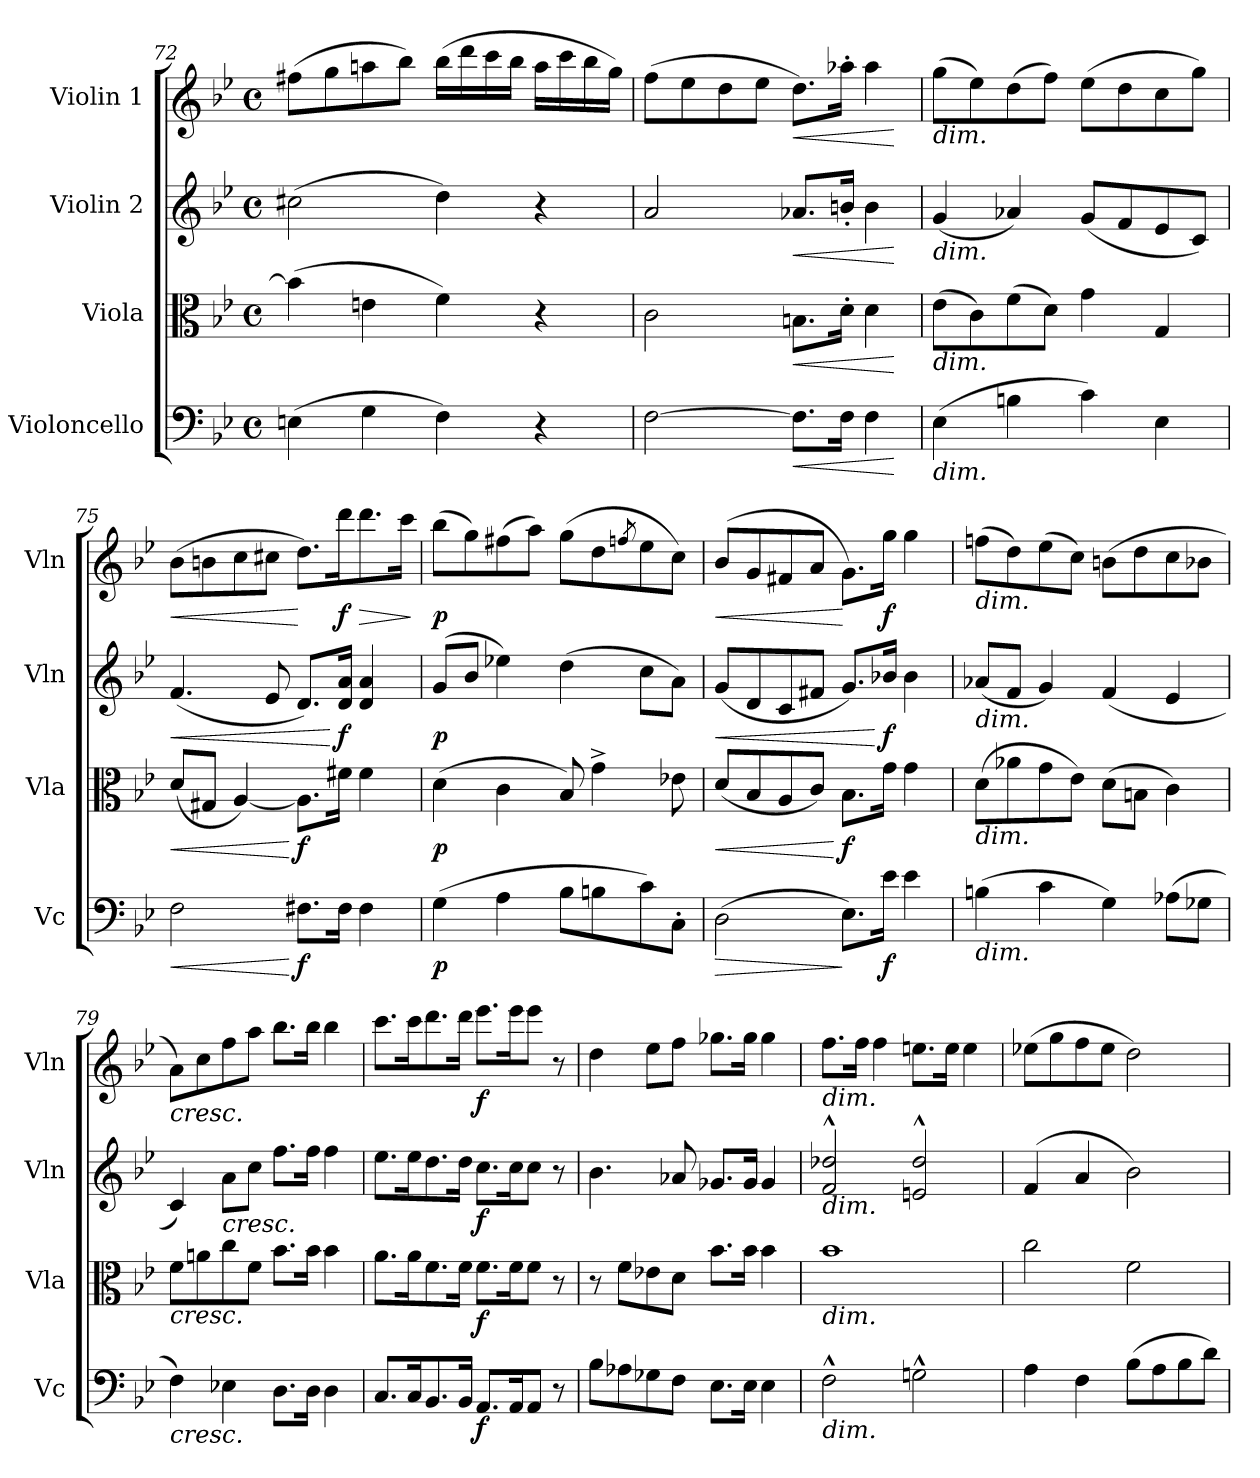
**kern	**dynam	**kern	**dynam	**kern	**dynam	**kern	**dynam
*part4	*part4	*part3	*part3	*part2	*part2	*part1	*part1
*staff4	*staff4	*staff3	*staff3	*staff2	*staff2	*staff1	*staff1
*I"Violoncello	*	*I"Viola	*	*I"Violin 2	*	*I"Violin 1	*
*I'Vc	*	*I'Vla	*	*I'Vln	*	*I'Vln	*
!!LO:LB:g=z
*clefF4	*	*clefC3	*	*clefG2	*	*clefG2	*
*k[b-e-]	*	*k[b-e-]	*	*k[b-e-]	*	*k[b-e-]	*
*M4/4	*	*M4/4	*	*M4/4	*	*M4/4	*
*met(c)	*	*met(c)	*	*met(c)	*	*met(c)	*
=72	=72	=72	=72	=72	=72	=72	=72
(>4En\	.	(>4b-\]	.	(>2cc#X\	.	(>8ff#X\L	.
.	.	.	.	.	.	8gg\	.
4G\	.	4en\	.	.	.	8aan\	.
.	.	.	.	.	.	8bb-\J)	.
4F\)	.	4f\)	.	4dd\)	.	(>16bb-\LL	.
.	.	.	.	.	.	16ddd\	.
.	.	.	.	.	.	16ccc\	.
.	.	.	.	.	.	16bb-\JJ	.
4r	.	4r	.	4r	.	16aa\LL	.
.	.	.	.	.	.	16ccc\	.
.	.	.	.	.	.	16bb-\	.
.	.	.	.	.	.	16gg\JJ)	.
=73	=73	=73	=73	=73	=73	=73	=73
[2F\	.	2c\	.	2a/	.	(>8ff\L	.
.	.	.	.	.	.	8ee-\	.
.	.	.	.	.	.	8dd\	.
.	.	.	.	.	.	8ee-\J	.
!	!LO:HP:b	!	!LO:HP:b	!	!LO:HP:b	!	!LO:HP:b
8.F\L]	<	8.Bn\L	<	8.a-X/L	<	8.dd\L)	<
16F\Jk	.	16d'\Jk	.	16bn'/Jk	.	16aa-X'\Jk	.
4F\	.	4d\	.	4b\	.	4aa-\	.
.	[	.	[	.	[	.	[
=74	=74	=74	=74	=74	=74	=74	=74
!	!	!	!	!	!	!LO:TX:b:i:t=dim.	!
!	!	!	!	!LO:TX:b:i:t=dim.	!	!	!
!	!	!LO:TX:b:i:t=dim.	!	!	!	!	!
!LO:TX:b:i:t=dim.	!	!	!	!	!	!	!
(>4E-\	.	(>8e-\L	.	(<4g/	.	(>8gg\L	.
.	.	8c\)	.	.	.	8ee-\)	.
4Bn\	.	(>8f\	.	4a-X/)	.	(>8dd\	.
.	.	8d\J)	.	.	.	8ff\J)	.
4c\)	.	4g\	.	(<8g/L	.	(>8ee-\L	.
.	.	.	.	8f/	.	8dd\	.
4E-\	.	4G/	.	8e-/	.	8cc\	.
.	.	.	.	8c/J)	.	8gg\J)	.
=75	=75	=75	=75	=75	=75	=75	=75
!	!LO:HP:b	!	!LO:HP:b	!	!LO:HP:b	!	!LO:HP:b
2F\	<	(<8d/L	<	(<4.f/	<	(>8b-\L	<
.	.	8G#X/J	.	.	.	8bn\	.
.	.	[4A/)	.	.	.	8cc\	.
.	.	.	.	8e-/	.	8cc#X\J	.
!	!LO:DY:n=1:b	!	!LO:DY:n=1:b	!	!	!	!
8.F#X\L	[ f	8.A\L]	[ f	8.d/L)	.	8.dd\L)	[
!	!	!	!	!	!LO:DY:n=1:b	!	!LO:DY:b
16F#\Jk	.	16f#X\Jk	.	16d/ 16a/Jk	[ f	16ddd\K	f
!	!	!	!	!	!	!	!LO:HP:b
4F#\	.	4f#\	.	4d/ 4a/	.	8.ddd\	>
.	.	.	.	.	.	16ccc\Jk	.
.	.	.	.	.	.	.	]
=76	=76	=76	=76	=76	=76	=76	=76
!	!LO:DY:b	!	!LO:DY:b	!	!LO:DY:b	!	!LO:DY:b
(>4G\	p	(>4d\	p	(>8g/L	p	(>8bb-\L	p
.	.	.	.	8b-/J	.	8gg\)	.
4A\	.	4c\	.	4ee-X\)	.	(>8ff#X\	.
.	.	.	.	.	.	8aa\J)	.
8B-\L	.	8B-/)	.	(>4dd\	.	(>8gg\L	.
8Bn\	.	4g^\	.	.	.	8dd\	.
.	.	.	.	.	.	8qffn/	.
8c\)	.	.	.	8cc\L	.	8ee-\	.
8C'\J	.	8e-X\	.	8a\J)	.	8cc\J)	.
=77	=77	=77	=77	=77	=77	=77	=77
!	!LO:HP:b	!	!LO:HP:b	!	!LO:HP:b	!	!LO:HP:b
(>2D\	>	(<8d/L	<	(<8g/L	<	(>8b-/L	<
.	.	8B-/	.	8d/	.	8g/	.
.	.	8A/	.	8c/	.	8f#X/	.
.	.	8c/J)	.	8f#X/J	.	8a/J	.
!	!	!	!LO:DY:n=1:b	!	!	!	!
8.E-\L)	]	8.B-\L	[ f	8.g/L)	.	8.g\L)	[
!	!LO:DY:b	!	!	!	!LO:DY:n=1:b	!	!LO:DY:b
16e-\Jk	f	16g\Jk	.	16b-X/Jk	[ f	16gg\Jk	f
4e-\	.	4g\	.	4b-\	.	4gg\	.
=78	=78	=78	=78	=78	=78	=78	=78
!	!	!	!	!	!	!LO:TX:b:i:t=dim.	!
!	!	!	!	!LO:TX:b:i:t=dim.	!	!	!
!	!	!LO:TX:b:i:t=dim.	!	!	!	!	!
!LO:TX:b:i:t=dim.	!	!	!	!	!	!	!
(>4Bn\	.	(>8d\L	.	(<8a-X/L	.	(>8ffn\L	.
.	.	8a-X\	.	8f/J	.	8dd\)	.
4c\	.	8g\	.	4g/)	.	(>8ee-\	.
.	.	8e-\J)	.	.	.	8cc\J)	.
4G\)	.	(>8d\L	.	(<4f/	.	(>8bn\L	.
.	.	8Bn\J	.	.	.	8dd\	.
(>8A-X\L	.	4c\)	.	4e-/	.	8cc\	.
8G-X\J	.	.	.	.	.	8b-X\J	.
!!LO:PB:g=z
=79	=79	=79	=79	=79	=79	=79	=79
!	!	!	!	!	!	!LO:TX:b:i:t=cresc.	!
!	!	!LO:TX:b:i:t=cresc.	!	!	!	!	!
!LO:TX:b:i:t=cresc.	!	!	!	!	!	!	!
4F\)	.	8f\L	.	4c/)	.	8a\L)	.
.	.	8an\	.	.	.	8cc\	.
!	!	!	!	!LO:TX:b:i:t=cresc.	!	!	!
4E-X\	.	8cc\	.	8a\L	.	8ff\	.
.	.	8f\J	.	8cc\J	.	8aa\J	.
8.D\L	.	8.b-\L	.	8.ff\L	.	8.bb-\L	.
16D\Jk	.	16b-\Jk	.	16ff\Jk	.	16bb-\Jk	.
4D\	.	4b-\	.	4ff\	.	4bb-\	.
=80	=80	=80	=80	=80	=80	=80	=80
8.C/L	.	8.a\L	.	8.ee-\L	.	8.ccc\L	.
16C/K	.	16a\K	.	16ee-\K	.	16ccc\K	.
8.BB-/	.	8.f\	.	8.dd\	.	8.ddd\	.
16BB-/Jk	.	16f\Jk	.	16dd\Jk	.	16ddd\Jk	.
!	!LO:DY:b	!	!LO:DY:b	!	!LO:DY:b	!	!LO:DY:b
8.AA/L	f	8.f\L	f	8.cc\L	f	8.eee-\L	f
16AA/K	.	16f\K	.	16cc\K	.	16eee-\K	.
8AA/J	.	8f\J	.	8cc\J	.	8eee-\J	.
8r	.	8r	.	8r	.	8r	.
=81	=81	=81	=81	=81	=81	=81	=81
8B-\L	.	8r	.	4.b-\	.	4dd\	.
8A-X\	.	8f\L	.	.	.	.	.
8G-X\	.	8e-X\	.	.	.	8ee-\L	.
8F\J	.	8d\J	.	8a-X/	.	8ff\J	.
8.E-\L	.	8.b-\L	.	8.g-X/L	.	8.gg-X\L	.
16E-\Jk	.	16b-\Jk	.	16g-/Jk	.	16gg-\Jk	.
4E-\	.	4b-\	.	4g-/	.	4gg-\	.
=82	=82	=82	=82	=82	=82	=82	=82
!	!	!	!	!	!	!LO:TX:b:i:t=dim.	!
!	!	!	!	!LO:TX:b:i:t=dim.	!	!	!
!	!	!LO:TX:b:i:t=dim.	!	!	!	!	!
!LO:TX:b:i:t=dim.	!	!	!	!	!	!	!
2F^^\	.	1b-	.	2f/^^ 2dd-X/^^	.	8.ff\L	.
.	.	.	.	.	.	16ff\Jk	.
.	.	.	.	.	.	4ff\	.
2Gn^^\	.	.	.	2en/^^ 2dd-/^^	.	8.een\L	.
.	.	.	.	.	.	16ee\Jk	.
.	.	.	.	.	.	4ee\	.
=83	=83	=83	=83	=83	=83	=83	=83
4A\	.	2cc\	.	(>4f/	.	(>8ee-X\L	.
.	.	.	.	.	.	8gg\	.
4F\	.	.	.	4a/	.	8ff\	.
.	.	.	.	.	.	8ee-\J	.
(>8B-\L	.	2f\	.	2b-\)	.	2dd\)	.
8A\	.	.	.	.	.	.	.
8B-\	.	.	.	.	.	.	.
8d\J)	.	.	.	.	.	.	.
=	=	=	=	=	=	=	=
*-	*-	*-	*-	*-	*-	*-	*-
